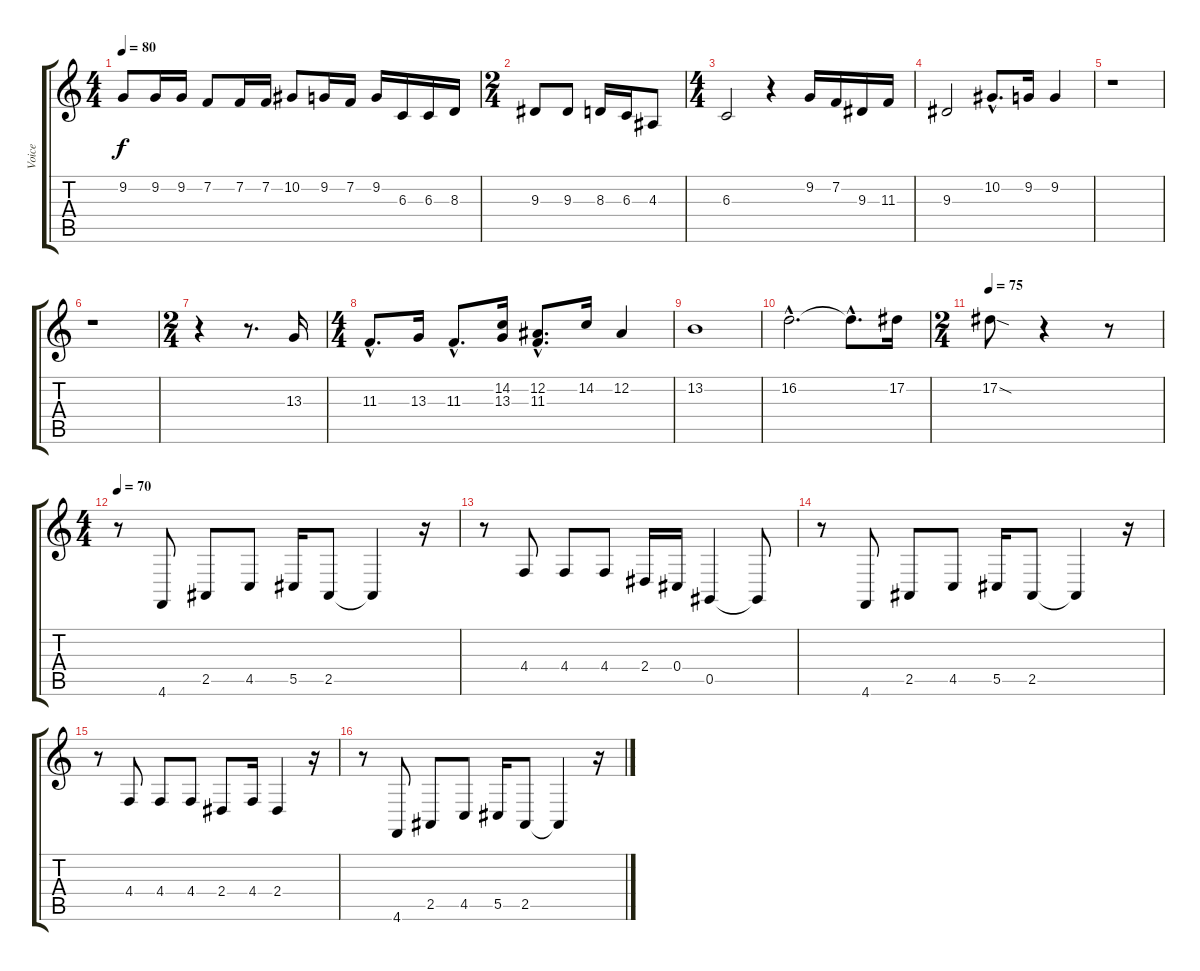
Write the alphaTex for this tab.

\track ("Voice" "Voice") {instrument trumpet}
\staff {score tabs}
\tuning (Eb4 Bb3 Gb3 Db3 Ab2 Db2) {hide}
\ts (4 4)
\tempo 80
\clef g2
\ks c
9.2.8{dy f} 9.2.16 9.2.16 7.2.8 7.2.16 7.2.16 10.2.8 9.2.16 7.2.16 9.2.16 6.3.16 6.3.16 8.3.16 |
\ts (2 4)
9.3.8 9.3.8 8.3.16 6.3.16 4.3.8 |
\ts (4 4)
6.3.2 r.4 9.2.16 7.2.16 9.3.16 11.3.16 |
9.3.2 10.2{hac}.8{d} 9.2.16 9.2.4 |
r.1 |
r.1 |
\ts (2 4)
r.4 r.8{d} 13.3.16 |
\ts (4 4)
11.3{hac}.8{d} 13.3.16 11.3{hac}.8{d} (14.2 13.3).16 (12.2{hac} 11.3{hac}).8{d} 14.2.16 12.2.4 |
13.2.1 |
16.2{hac}.2{d} 16.2{hac t}.8{d} 17.2.16 |
\ts (2 4)
\tempo 75
17.2{sod}.8 r.4 r.8 |
\ts (4 4)
\tempo 70
r.8 4.6.8 2.5.8 4.5.8 5.5.16 2.5.8 2.5{t}.4 r.16 |
r.8 4.4.8 4.4.8 4.4.8 2.4.16 0.4.16 0.5.4 0.5{t}.8 |
r.8 4.6.8 2.5.8 4.5.8 5.5.16 2.5.8 2.5{t}.4 r.16 |
r.8 4.4.8 4.4.8 4.4.8 2.4.8 4.4.16 2.4.4 r.16 |
r.8 4.6.8 2.5.8 4.5.8 5.5.16 2.5.8 2.5{t}.4 r.16
